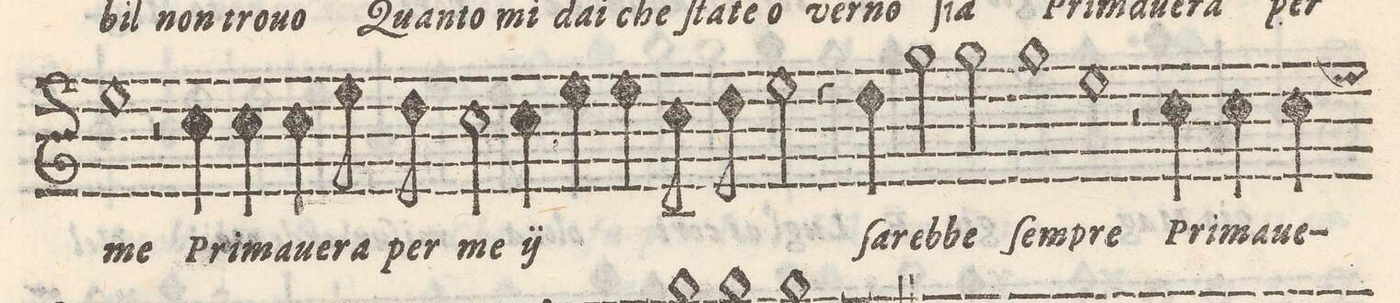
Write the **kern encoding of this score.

**kern	**text
*I"QUINTO	*
*clefG2	*
*k[]	*
*met(C)	*
*M4/4	*
1ee	me
=87-	=87-
2r	.
4cc\	-Pri-
4cc\	-ma-
=88-	=88-
4cc\	-ve-
8ee\	-ra
8dd\	per
2cc\	me
=89-	=89-
*	*ij
4cc\	Pri-
4ee\	-ma-
4ee\	-ve-
8cc\	-ra
8dd\	per
=90-	=90-
2ee\	me
*	*Xij
4r	.
4dd\	ſa-
=91-	=91-
2gg\	-reb-
2gg\	be
=92-	=92-
1gg	ſem-
=93-	=93-
1ee	pre
=94-	=94-
2r	.
4cc\	Pri-
4cc\	-ma-
=95-	=95-
4cc\	-ve-
*-	*-
